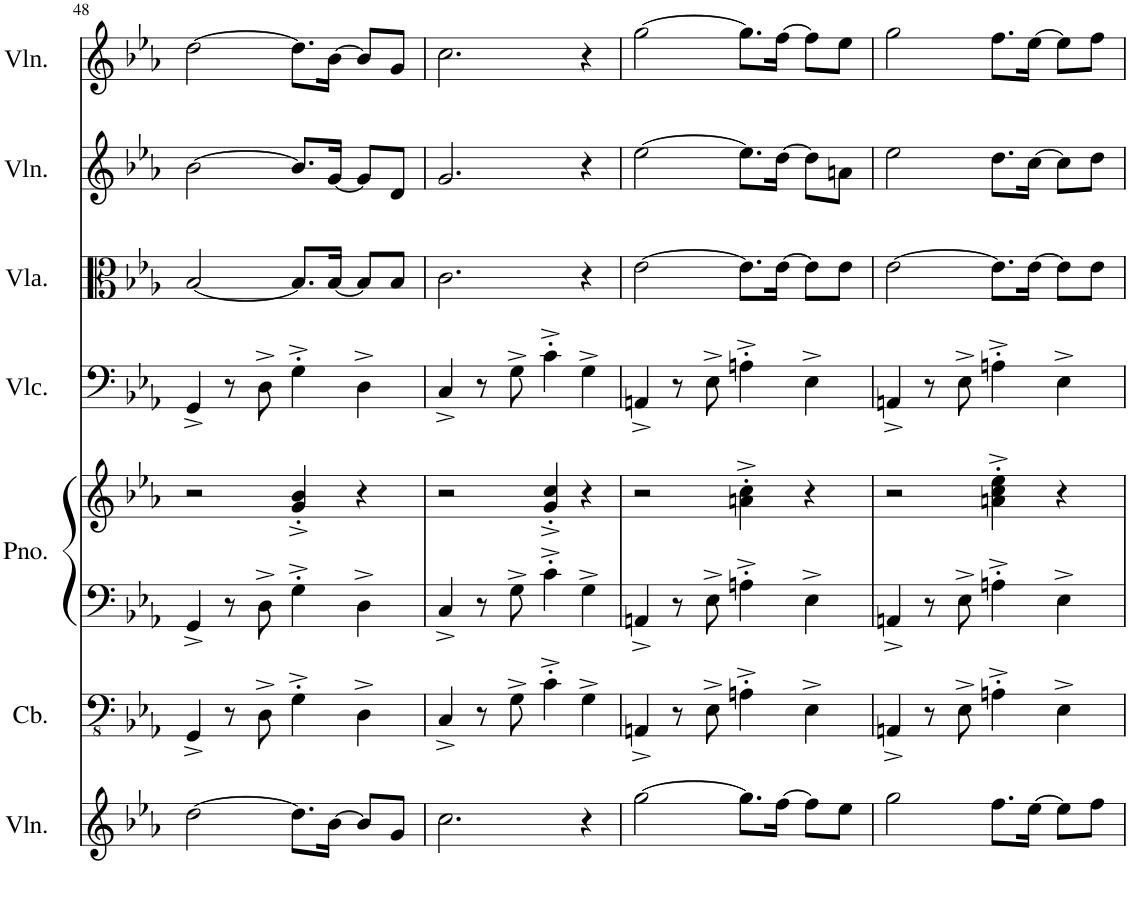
**kern	**kern	**kern	**kern	**kern	**kern	**kern	**kern
*part7	*part6	*part5	*part5	*part4	*part3	*part2	*part1
*staff8	*staff7	*staff6	*staff5	*staff4	*staff3	*staff2	*staff1
*I"Violin	*I"Contrabass	*I"Piano	*	*I"Violoncello	*I"Viola	*I"Violin	*I"Violin
*I'Vln.	*I'Cb.	*I'Pno.	*	*I'Vlc.	*I'Vla.	*I'Vln.	*I'Vln.
!!LO:PB:g=z
*clefG2	*clefFv4	*clefF4	*clefG2	*clefF4	*clefC3	*clefG2	*clefG2
*k[b-e-a-]	*k[b-e-a-]	*k[b-e-a-]	*k[b-e-a-]	*k[b-e-a-]	*k[b-e-a-]	*k[b-e-a-]	*k[b-e-a-]
*M4/4	*M4/4	*M4/4	*M4/4	*M4/4	*M4/4	*M4/4	*M4/4
=48	=48	=48	=48	=48	=48	=48	=48
[2dd\	4GGG^/	4GG^/	2r	4GG^/	[2B-/	[2b-\	[2dd\
.	8r	8r	.	8r	.	.	.
.	8DD^\	8D^\	.	8D^\	.	.	.
8.dd\L]	4GG'^\	4G'^\	4g/'^ 4b-/'^	4G'^\	8.B-/L]	8.b-/L]	8.dd\L]
[16b-\Jk	.	.	.	.	[16B-/Jk	[16g/Jk	[16b-\Jk
8b-/L]	4DD^\	4D^\	4r	4D^\	8B-/L]	8g/L]	8b-/L]
8g/J	.	.	.	.	8B-/J	8d/J	8g/J
=49	=49	=49	=49	=49	=49	=49	=49
2.cc\	4CC^/	4C^/	2r	4C^/	2.c\	2.g/	2.cc\
.	8r	8r	.	8r	.	.	.
.	8GG^\	8G^\	.	8G^\	.	.	.
.	4C'^\	4c'^\	4g/'^ 4cc/'^	4c'^\	.	.	.
4r	4GG^\	4G^\	4r	4G^\	4r	4r	4r
=50	=50	=50	=50	=50	=50	=50	=50
[2gg\	4AAAn^/	4AAn^/	2r	4AAn^/	[2e-\	[2ee-\	[2gg\
.	8r	8r	.	8r	.	.	.
.	8EE-^\	8E-^\	.	8E-^\	.	.	.
8.gg\L]	4AAn'^\	4An'^\	4an\'^ 4cc\'^	4An'^\	8.e-\L]	8.ee-\L]	8.gg\L]
[16ff\Jk	.	.	.	.	[16e-\Jk	[16dd\Jk	[16ff\Jk
8ff\L]	4EE-^\	4E-^\	4r	4E-^\	8e-\L]	8dd\L]	8ff\L]
8ee-\J	.	.	.	.	8e-\J	8an\J	8ee-\J
=51	=51	=51	=51	=51	=51	=51	=51
2gg\	4AAAn^/	4AAn^/	2r	4AAn^/	[2e-\	2ee-\	2gg\
.	8r	8r	.	8r	.	.	.
.	8EE-^\	8E-^\	.	8E-^\	.	.	.
8.ff\L	4AAn'^\	4An'^\	4an\'^ 4cc\'^ 4ee-\'^	4An'^\	8.e-\L]	8.dd\L	8.ff\L
[16ee-\Jk	.	.	.	.	[16e-\Jk	[16cc\Jk	[16ee-\Jk
8ee-\L]	4EE-^\	4E-^\	4r	4E-^\	8e-\L]	8cc\L]	8ee-\L]
8ff\J	.	.	.	.	8e-\J	8dd\J	8ff\J
=	=	=	=	=	=	=	=
*-	*-	*-	*-	*-	*-	*-	*-
